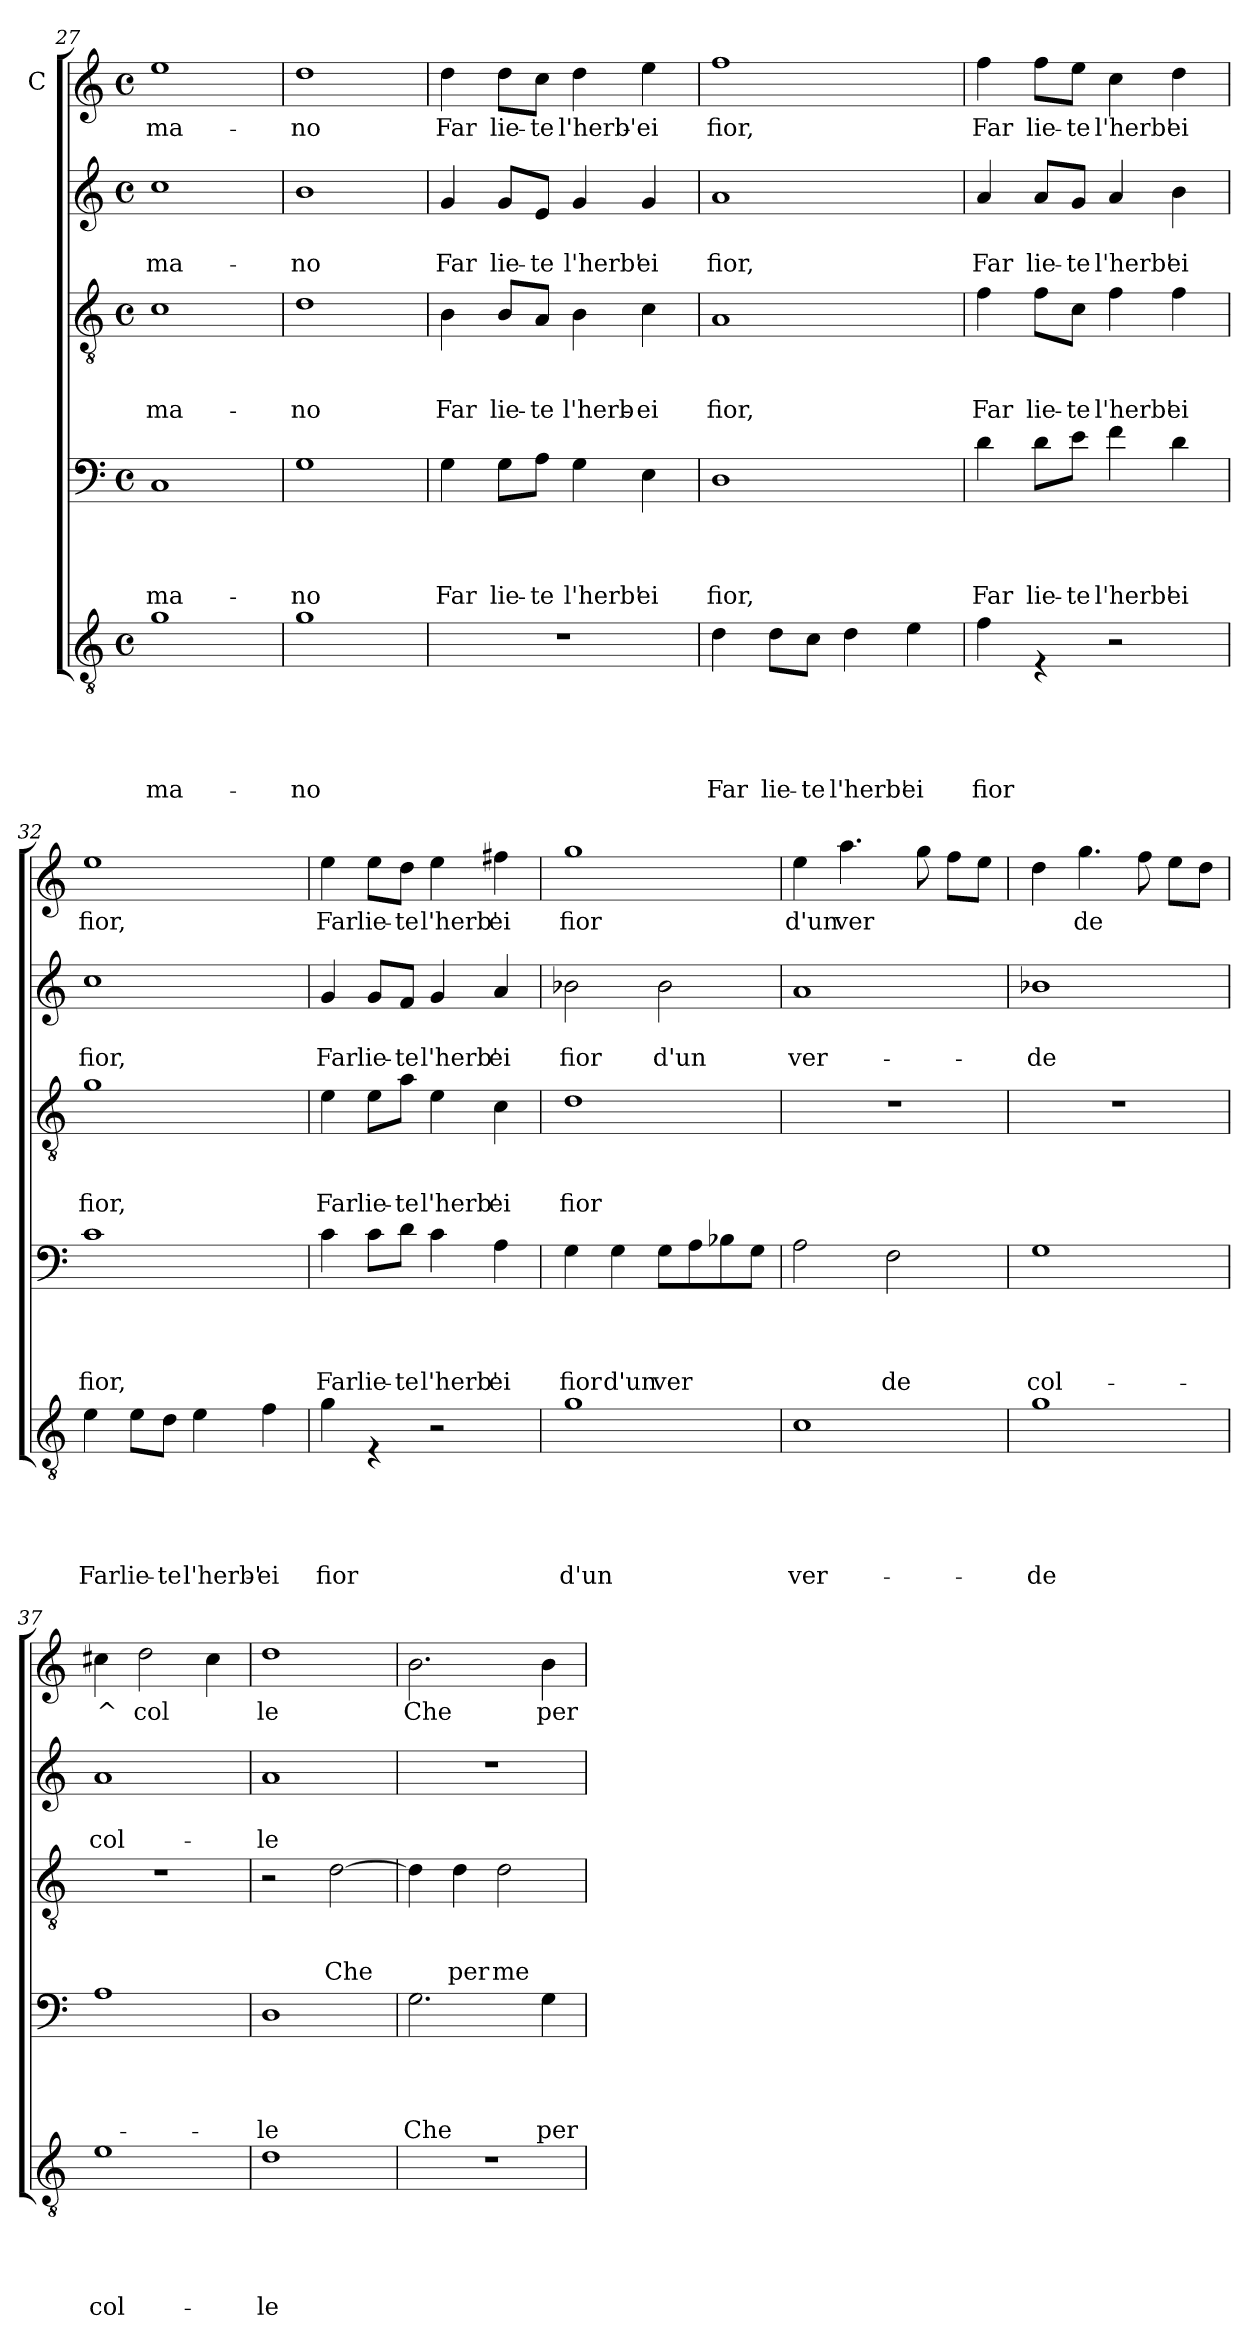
**kern	**text	**text	**text	**text	**text	**kern	**text	**text	**text	**text	**kern	**text	**text	**text	**kern	**text	**text	**kern	**text
*part5	*part5	*part5	*part5	*part5	*part5	*part4	*part4	*part4	*part4	*part4	*part3	*part3	*part3	*part3	*part2	*part2	*part2	*part1	*part1
*staff5	*staff5	*staff5	*staff5	*staff5	*staff5	*staff4	*staff4	*staff4	*staff4	*staff4	*staff3	*staff3	*staff3	*staff3	*staff2	*staff2	*staff2	*staff1	*staff1
*	*	*	*	*	*	*	*	*	*	*	*	*	*	*	*	*	*	*I"C	*
*clefGv2	*	*	*	*	*	*clefF4	*	*	*	*	*clefGv2	*	*	*	*clefG2	*	*	*clefG2	*
*k[]	*	*	*	*	*	*k[]	*	*	*	*	*k[]	*	*	*	*k[]	*	*	*k[]	*
*C:	*	*	*	*	*	*C:	*	*	*	*	*C:	*	*	*	*C:	*	*	*C:	*
*M4/4	*	*	*	*	*	*M4/4	*	*	*	*	*M4/4	*	*	*	*M4/4	*	*	*M4/4	*
*met(c)	*	*	*	*	*	*met(c)	*	*	*	*	*met(c)	*	*	*	*met(c)	*	*	*met(c)	*
=27	=27	=27	=27	=27	=27	=27	=27	=27	=27	=27	=27	=27	=27	=27	=27	=27	=27	=27	=27
!	!	!	!	!	!LO:LY:b	!	!	!	!	!LO:LY:b	!	!	!	!LO:LY:b	!	!	!LO:LY:b	!	!LO:LY:b
1g	.	.	.	.	ma-	1C	.	.	.	ma-	1c	.	.	ma-	1cc	.	ma-	1ee	ma-
=28	=28	=28	=28	=28	=28	=28	=28	=28	=28	=28	=28	=28	=28	=28	=28	=28	=28	=28	=28
!	!	!	!	!	!LO:LY:b	!	!	!	!	!LO:LY:b	!	!	!	!LO:LY:b	!	!	!LO:LY:b	!	!LO:LY:b
1g	.	.	.	.	-no	1G	.	.	.	-no	1d	.	.	-no	1b	.	-no	1dd	-no
=29	=29	=29	=29	=29	=29	=29	=29	=29	=29	=29	=29	=29	=29	=29	=29	=29	=29	=29	=29
!	!	!	!	!	!	!	!	!	!	!LO:LY:b	!	!	!	!LO:LY:b	!	!	!LO:LY:b	!	!LO:LY:b
1r	.	.	.	.	.	4G\	.	.	.	Far	4B\	.	.	Far	4g/	.	Far	4dd\	Far
!	!	!	!	!	!	!	!	!	!	!LO:LY:b	!	!	!	!LO:LY:b	!	!	!LO:LY:b	!	!LO:LY:b
.	.	.	.	.	.	8G\L	.	.	.	lie-	8B/L	.	.	lie-	8g/L	.	lie-	8dd\L	lie-
!	!	!	!	!	!	!	!	!	!	!LO:LY:b	!	!	!	!LO:LY:b	!	!	!LO:LY:b	!	!LO:LY:b
.	.	.	.	.	.	8A\J	.	.	.	-te	8A/J	.	.	-te	8e/J	.	-te	8cc\J	-te
!	!	!	!	!	!	!	!	!	!	!LO:LY:b	!	!	!	!LO:LY:b	!	!	!LO:LY:b	!	!LO:LY:b
.	.	.	.	.	.	4G\	.	.	.	l'herb'	4B\	.	.	l'herb-	4g/	.	l'herb'	4dd\	l'herb'-
!	!	!	!	!	!	!	!	!	!	!LO:LY:b	!	!	!	!LO:LY:b	!	!	!LO:LY:b	!	!LO:LY:b
.	.	.	.	.	.	4E\	.	.	.	ei	4c\	.	.	-ei	4g/	.	ei	4ee\	-ei
!!LO:LB:g=z
=30	=30	=30	=30	=30	=30	=30	=30	=30	=30	=30	=30	=30	=30	=30	=30	=30	=30	=30	=30
!	!	!	!	!	!LO:LY:b	!	!	!	!	!LO:LY:b	!	!	!	!LO:LY:b	!	!	!LO:LY:b	!	!LO:LY:b
4d\	.	.	.	.	Far	1D	.	.	.	fior,	1A	.	.	fior,	1a	.	fior,	1ff	fior,
!	!	!	!	!	!LO:LY:b	!	!	!	!	!	!	!	!	!	!	!	!	!	!
8d\L	.	.	.	.	lie-	.	.	.	.	.	.	.	.	.	.	.	.	.	.
!	!	!	!	!	!LO:LY:b	!	!	!	!	!	!	!	!	!	!	!	!	!	!
8c\J	.	.	.	.	-te	.	.	.	.	.	.	.	.	.	.	.	.	.	.
!	!	!	!	!	!LO:LY:b	!	!	!	!	!	!	!	!	!	!	!	!	!	!
4d\	.	.	.	.	l'herb'	.	.	.	.	.	.	.	.	.	.	.	.	.	.
!	!	!	!	!	!LO:LY:b	!	!	!	!	!	!	!	!	!	!	!	!	!	!
4e\	.	.	.	.	ei	.	.	.	.	.	.	.	.	.	.	.	.	.	.
=31	=31	=31	=31	=31	=31	=31	=31	=31	=31	=31	=31	=31	=31	=31	=31	=31	=31	=31	=31
!	!	!	!	!	!LO:LY:b	!	!	!	!	!LO:LY:b	!	!	!	!LO:LY:b	!	!	!LO:LY:b	!	!LO:LY:b
4f\	.	.	.	.	fior	4d\	.	.	.	Far	4f\	.	.	Far	4a/	.	Far	4ff\	Far
!	!	!	!	!	!	!	!	!	!	!LO:LY:b	!	!	!	!LO:LY:b	!	!	!LO:LY:b	!	!LO:LY:b
4rE	.	.	.	.	.	8d\L	.	.	.	lie-	8f\L	.	.	lie-	8a/L	.	lie-	8ff\L	lie-
!	!	!	!	!	!	!	!	!	!	!LO:LY:b	!	!	!	!LO:LY:b	!	!	!LO:LY:b	!	!LO:LY:b
.	.	.	.	.	.	8e\J	.	.	.	-te	8c\J	.	.	-te	8g/J	.	-te	8ee\J	-te
!	!	!	!	!	!	!	!	!	!	!LO:LY:b	!	!	!	!LO:LY:b	!	!	!LO:LY:b	!	!LO:LY:b
2r	.	.	.	.	.	4f\	.	.	.	l'herb'	4f\	.	.	l'herb'	4a/	.	l'herb'	4cc\	l'herb'
!	!	!	!	!	!	!	!	!	!	!LO:LY:b	!	!	!	!LO:LY:b	!	!	!LO:LY:b	!	!LO:LY:b
.	.	.	.	.	.	4d\	.	.	.	ei	4f\	.	.	ei	4b\	.	ei	4dd\	ei
=32	=32	=32	=32	=32	=32	=32	=32	=32	=32	=32	=32	=32	=32	=32	=32	=32	=32	=32	=32
!	!	!	!	!	!LO:LY:b	!	!	!	!	!LO:LY:b	!	!	!	!LO:LY:b	!	!	!LO:LY:b	!	!LO:LY:b
4e\	.	.	.	.	Far	1c	.	.	.	fior,	1g	.	.	fior,	1cc	.	fior,	1ee	fior,
!	!	!	!	!	!LO:LY:b	!	!	!	!	!	!	!	!	!	!	!	!	!	!
8e\L	.	.	.	.	lie-	.	.	.	.	.	.	.	.	.	.	.	.	.	.
!	!	!	!	!	!LO:LY:b	!	!	!	!	!	!	!	!	!	!	!	!	!	!
8d\J	.	.	.	.	-te	.	.	.	.	.	.	.	.	.	.	.	.	.	.
!	!	!	!	!	!LO:LY:b	!	!	!	!	!	!	!	!	!	!	!	!	!	!
4e\	.	.	.	.	l'herb'-	.	.	.	.	.	.	.	.	.	.	.	.	.	.
!	!	!	!	!	!LO:LY:b	!	!	!	!	!	!	!	!	!	!	!	!	!	!
4f\	.	.	.	.	-ei	.	.	.	.	.	.	.	.	.	.	.	.	.	.
=33	=33	=33	=33	=33	=33	=33	=33	=33	=33	=33	=33	=33	=33	=33	=33	=33	=33	=33	=33
!	!	!	!	!	!LO:LY:b	!	!	!	!	!LO:LY:b	!	!	!	!LO:LY:b	!	!	!LO:LY:b	!	!LO:LY:b
4g\	.	.	.	.	fior	4c\	.	.	.	Far	4e\	.	.	Far	4g/	.	Far	4ee\	Far
!	!	!	!	!	!	!	!	!	!	!LO:LY:b	!	!	!	!LO:LY:b	!	!	!LO:LY:b	!	!LO:LY:b
4rE	.	.	.	.	.	8c\L	.	.	.	lie-	8e\L	.	.	lie-	8g/L	.	lie-	8ee\L	lie-
!	!	!	!	!	!	!	!	!	!	!LO:LY:b	!	!	!	!LO:LY:b	!	!	!LO:LY:b	!	!LO:LY:b
.	.	.	.	.	.	8d\J	.	.	.	-te	8a\J	.	.	-te	8f/J	.	-te	8dd\J	-te
!	!	!	!	!	!	!	!	!	!	!LO:LY:b	!	!	!	!LO:LY:b	!	!	!LO:LY:b	!	!LO:LY:b
2r	.	.	.	.	.	4c\	.	.	.	l'herb'	4e\	.	.	l'herb'	4g/	.	l'herb'	4ee\	l'herb'
!	!	!	!	!	!	!	!	!	!	!LO:LY:b	!	!	!	!LO:LY:b	!	!	!LO:LY:b	!	!LO:LY:b
.	.	.	.	.	.	4A\	.	.	.	ei	4c\	.	.	ei	4a/	.	ei	4ff#X\	ei
!!LO:LB:g=z
=34	=34	=34	=34	=34	=34	=34	=34	=34	=34	=34	=34	=34	=34	=34	=34	=34	=34	=34	=34
!	!	!	!	!	!LO:LY:b	!	!	!	!	!LO:LY:b	!	!	!	!LO:LY:b	!	!	!LO:LY:b	!	!LO:LY:b
1g	.	.	.	.	d'un	4G\	.	.	.	fior	1d	.	.	fior	2b-X\	.	fior	1gg	fior
!	!	!	!	!	!	!	!	!	!	!LO:LY:b	!	!	!	!	!	!	!	!	!
.	.	.	.	.	.	4G\	.	.	.	d'un	.	.	.	.	.	.	.	.	.
!	!	!	!	!	!	!	!	!	!	!LO:LY:b	!	!	!	!	!	!	!LO:LY:b	!	!
.	.	.	.	.	.	8G\L	.	.	.	ver	.	.	.	.	2b-\	.	d'un	.	.
.	.	.	.	.	.	8A\	.	.	.	.	.	.	.	.	.	.	.	.	.
.	.	.	.	.	.	8B-X\	.	.	.	.	.	.	.	.	.	.	.	.	.
.	.	.	.	.	.	8G\J	.	.	.	.	.	.	.	.	.	.	.	.	.
=35	=35	=35	=35	=35	=35	=35	=35	=35	=35	=35	=35	=35	=35	=35	=35	=35	=35	=35	=35
!	!	!	!	!	!LO:LY:b	!	!	!	!	!	!	!	!	!	!	!	!LO:LY:b	!	!LO:LY:b
1c	.	.	.	.	ver-	2A\	.	.	.	.	1r	.	.	.	1a	.	ver-	4ee\	d'un
!	!	!	!	!	!	!	!	!	!	!	!	!	!	!	!	!	!	!	!LO:LY:b
.	.	.	.	.	.	.	.	.	.	.	.	.	.	.	.	.	.	4.aa\	ver
!	!	!	!	!	!	!	!	!	!	!LO:LY:b	!	!	!	!	!	!	!	!	!
.	.	.	.	.	.	2F\	.	.	.	de	.	.	.	.	.	.	.	.	.
.	.	.	.	.	.	.	.	.	.	.	.	.	.	.	.	.	.	8gg\	.
.	.	.	.	.	.	.	.	.	.	.	.	.	.	.	.	.	.	8ff\L	.
.	.	.	.	.	.	.	.	.	.	.	.	.	.	.	.	.	.	8ee\J	.
=36	=36	=36	=36	=36	=36	=36	=36	=36	=36	=36	=36	=36	=36	=36	=36	=36	=36	=36	=36
!	!	!	!	!	!LO:LY:b	!	!	!	!	!LO:LY:b	!	!	!	!	!	!	!LO:LY:b	!	!
1g	.	.	.	.	-de	1G	.	.	.	col-	1r	.	.	.	1b-X	.	-de	4dd\	.
!	!	!	!	!	!	!	!	!	!	!	!	!	!	!	!	!	!	!	!LO:LY:b
.	.	.	.	.	.	.	.	.	.	.	.	.	.	.	.	.	.	4.gg\	de
.	.	.	.	.	.	.	.	.	.	.	.	.	.	.	.	.	.	8ff\	.
.	.	.	.	.	.	.	.	.	.	.	.	.	.	.	.	.	.	8ee\L	.
.	.	.	.	.	.	.	.	.	.	.	.	.	.	.	.	.	.	8dd\J	.
=37	=37	=37	=37	=37	=37	=37	=37	=37	=37	=37	=37	=37	=37	=37	=37	=37	=37	=37	=37
!	!	!	!	!	!LO:LY:b	!	!	!	!	!	!	!	!	!	!	!	!LO:LY:b	!	!LO:LY:b
1e	.	.	.	.	col-	1A	.	.	.	.	1r	.	.	.	1a	.	col-	4cc#X\	^
!	!	!	!	!	!	!	!	!	!	!	!	!	!	!	!	!	!	!	!LO:LY:b
.	.	.	.	.	.	.	.	.	.	.	.	.	.	.	.	.	.	2dd\	col
.	.	.	.	.	.	.	.	.	.	.	.	.	.	.	.	.	.	4cc#\	.
=38	=38	=38	=38	=38	=38	=38	=38	=38	=38	=38	=38	=38	=38	=38	=38	=38	=38	=38	=38
!	!	!	!	!	!LO:LY:b	!	!	!	!	!LO:LY:b	!	!	!	!	!	!	!LO:LY:b	!	!LO:LY:b
1d	.	.	.	.	-le	1D	.	.	.	-le	2r	.	.	.	1a	.	-le	1dd	le
!	!	!	!	!	!	!	!	!	!	!	!	!	!	!LO:LY:b	!	!	!	!	!
.	.	.	.	.	.	.	.	.	.	.	[>2d\	.	.	Che	.	.	.	.	.
!!LO:PB:g=z
=39	=39	=39	=39	=39	=39	=39	=39	=39	=39	=39	=39	=39	=39	=39	=39	=39	=39	=39	=39
!	!	!	!	!	!	!	!	!	!	!LO:LY:b	!	!	!	!	!	!	!	!	!LO:LY:b
1r	.	.	.	.	.	2.G\	.	.	.	Che	4d\]	.	.	.	1r	.	.	2.b\	Che
!	!	!	!	!	!	!	!	!	!	!	!	!	!	!LO:LY:b	!	!	!	!	!
.	.	.	.	.	.	.	.	.	.	.	4d\	.	.	per	.	.	.	.	.
!	!	!	!	!	!	!	!	!	!	!	!	!	!	!LO:LY:b	!	!	!	!	!
.	.	.	.	.	.	.	.	.	.	.	2d\	.	.	me	.	.	.	.	.
!	!	!	!	!	!	!	!	!	!	!LO:LY:b	!	!	!	!	!	!	!	!	!LO:LY:b
.	.	.	.	.	.	4G\	.	.	.	per	.	.	.	.	.	.	.	4b\	per
=	=	=	=	=	=	=	=	=	=	=	=	=	=	=	=	=	=	=	=
*-	*-	*-	*-	*-	*-	*-	*-	*-	*-	*-	*-	*-	*-	*-	*-	*-	*-	*-	*-
